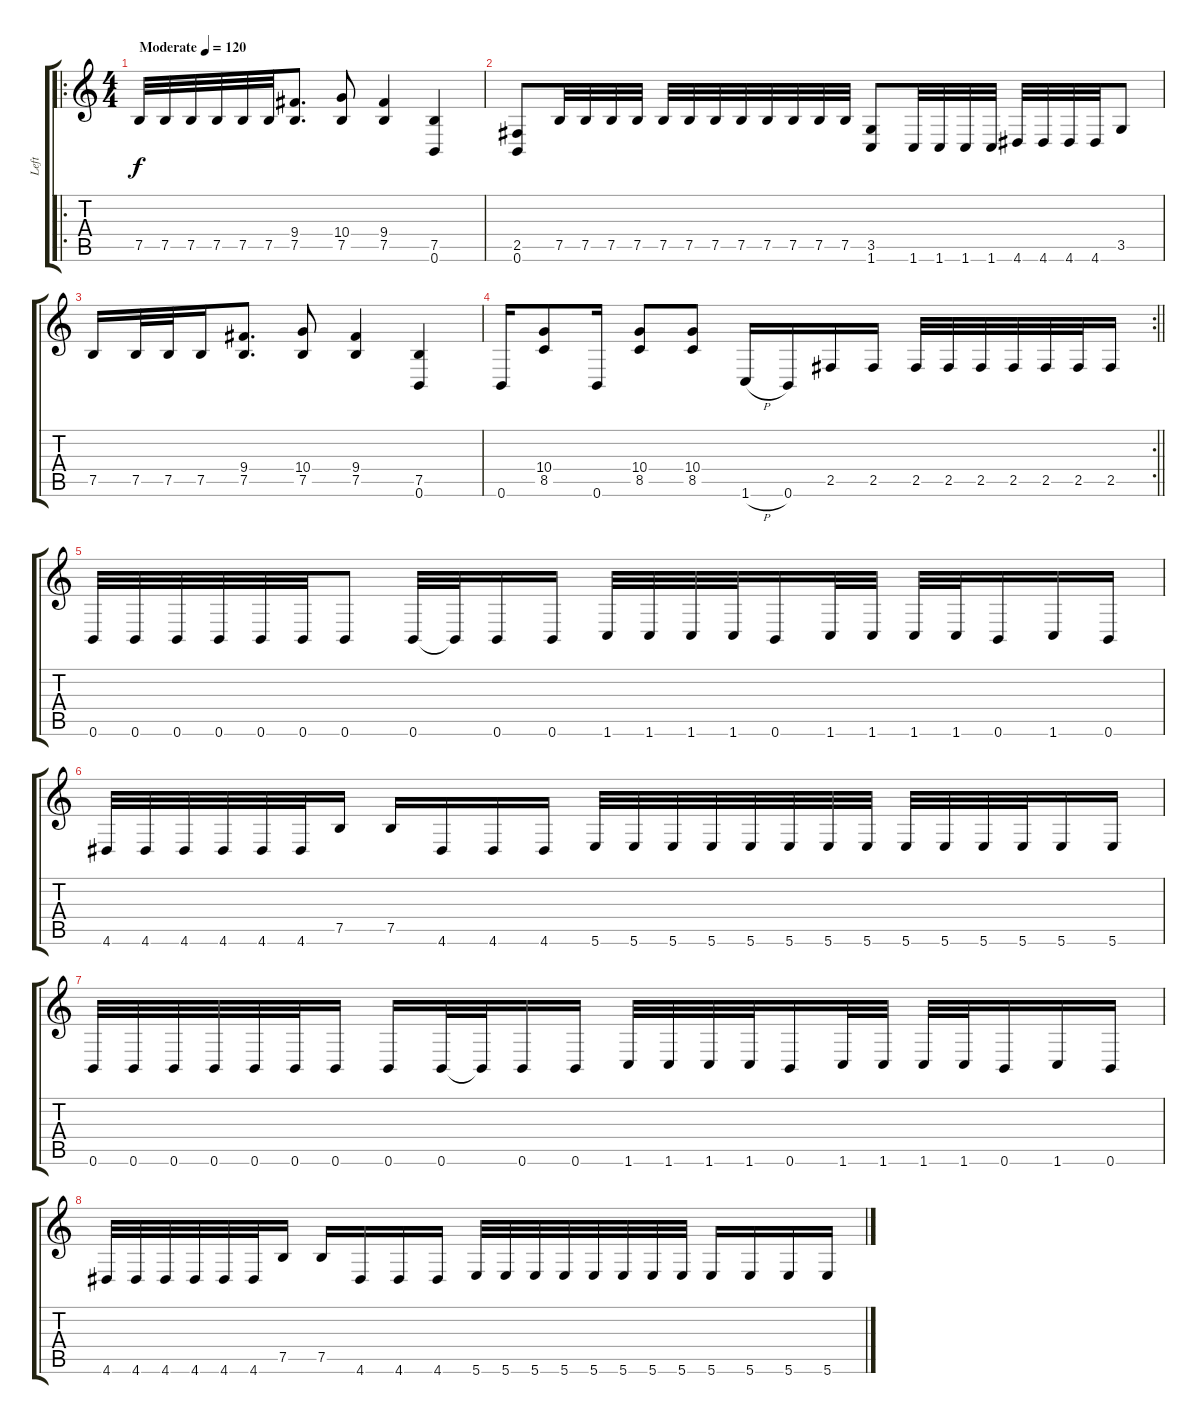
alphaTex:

\track ("Left" "Left") {instrument distortionguitar}
\staff {score tabs}
\tuning (B3 Gb3 D3 A2 E2 B1) {hide}
\ro
\ts (4 4)
\tempo (120 "Moderate")
\clef g2
\ks c
7.5.32{dy f instrument distortionguitar} 7.5.32 7.5.32 7.5.32 7.5.32 7.5.32 (9.4 7.5).8{d} (10.4 7.5).8 (9.4 7.5).4 (7.5 0.6).4 |
(2.5 0.6).8 7.5.32 7.5.32 7.5.32 7.5.32 7.5.32 7.5.32 7.5.32 7.5.32 7.5.32 7.5.32 7.5.32 7.5.32 (3.5 1.6).8 1.6.32 1.6.32 1.6.32 1.6.32 4.6.32 4.6.32 4.6.32 4.6.32 3.5.8 |
7.5.16 7.5.32 7.5.32 7.5.16 (9.4 7.5).8{d} (10.4 7.5).8 (9.4 7.5).4 (7.5 0.6).4 |
\rc 2
\barLineRight lightlight
0.6.16 (10.4 8.5).8 0.6.16 (10.4 8.5).8 (10.4 8.5).8 1.6{h}.16 0.6.16 2.5.16 2.5.16 2.5.32 2.5.32 2.5.32 2.5.32 2.5.32 2.5.32 2.5.16 |
0.6.32 0.6.32 0.6.32 0.6.32 0.6.32 0.6.32 0.6.8 0.6.32 0.6{t}.32 0.6.16 0.6.16 1.6.32 1.6.32 1.6.32 1.6.32 0.6.16 1.6.32 1.6.32 1.6.32 1.6.32 0.6.16 1.6.16 0.6.16 |
4.6.32 4.6.32 4.6.32 4.6.32 4.6.32 4.6.32 7.5.16 7.5.16 4.6.16 4.6.16 4.6.16 5.6.32 5.6.32 5.6.32 5.6.32 5.6.32 5.6.32 5.6.32 5.6.32 5.6.32 5.6.32 5.6.32 5.6.32 5.6.16 5.6.16 |
0.6.32 0.6.32 0.6.32 0.6.32 0.6.32 0.6.32 0.6.16 0.6.16 0.6.32 0.6{t}.32 0.6.16 0.6.16 1.6.32 1.6.32 1.6.32 1.6.32 0.6.16 1.6.32 1.6.32 1.6.32 1.6.32 0.6.16 1.6.16 0.6.16 |
4.6.32 4.6.32 4.6.32 4.6.32 4.6.32 4.6.32 7.5.16 7.5.16 4.6.16 4.6.16 4.6.16 5.6.32 5.6.32 5.6.32 5.6.32 5.6.32 5.6.32 5.6.32 5.6.32 5.6.16 5.6.16 5.6.16 5.6.16
